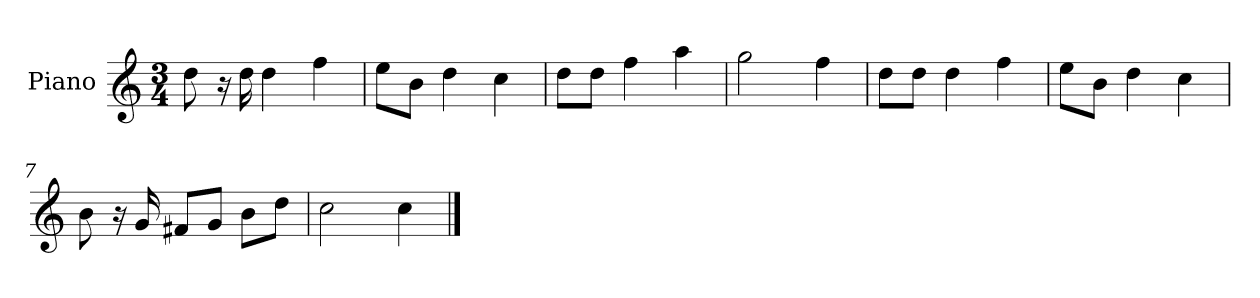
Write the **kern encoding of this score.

**kern
*part1
*staff1
*I"Piano
*I'P-no
*clefG2
*k[]
*M3/4
*MM182
=1
8dd\
16r
16dd\
4dd\
4ff\
=2
8ee\L
8b\J
4dd\
4cc\
=3
8dd\L
8dd\J
4ff\
4aa\
=4
2gg\
4ff\
=5
8dd\L
8dd\J
4dd\
4ff\
=6
8ee\L
8b\J
4dd\
4cc\
=7
8b\
16r
16g/
8f#X/L
8g/J
8b\L
8dd\J
=8
2cc\
4cc\
==
*-
